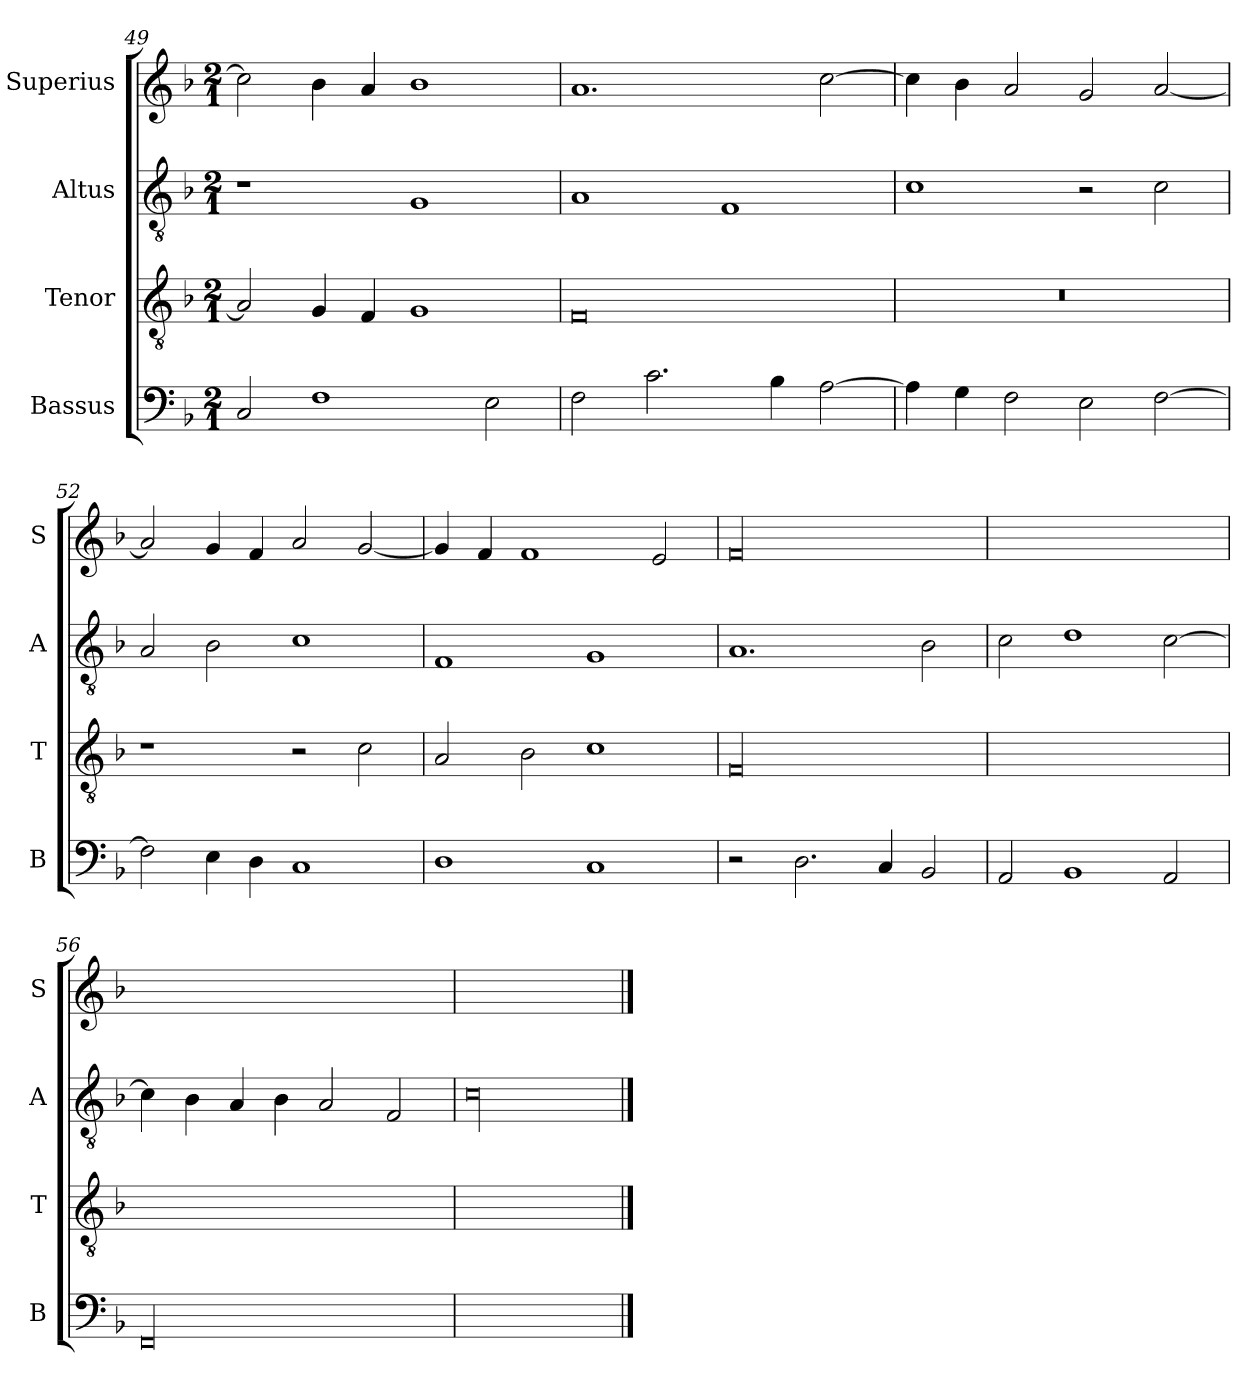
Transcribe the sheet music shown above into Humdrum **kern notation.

**kern	**kern	**kern	**kern
*part4	*part3	*part2	*part1
*staff4	*staff3	*staff2	*staff1
*I"Bassus	*I"Tenor	*I"Altus	*I"Superius
*I'B	*I'T	*I'A	*I'S
*clefF4	*clefGv2	*clefGv2	*clefG2
*k[b-]	*k[b-]	*k[b-]	*k[b-]
*M2/1	*M2/1	*M2/1	*M2/1
=49	=49	=49	=49
2C/	2A/]	1r	2cc\]
1F	4G/	.	4b-\
.	4F/	.	4a/
.	1G	1G	1b-
2E\	.	.	.
=50	=50	=50	=50
2F\	0F	1A	1.a
2.c\	.	.	.
.	.	1F	.
4B-\	.	.	.
[2A\	.	.	[2cc\
=51	=51	=51	=51
4A\]	0r	1c	4cc\]
4G\	.	.	4b-\
2F\	.	.	2a/
2E\	.	2r	2g/
[2F\	.	2c\	[2a/
=52	=52	=52	=52
2F\]	1r	2A/	2a/]
4E\	.	2B-\	4g/
4D\	.	.	4f/
1C	2r	1c	2a/
.	2c\	.	[2g/
=53	=53	=53	=53
1D	2A/	1F	4g/]
.	.	.	4f/
.	2B-\	.	1f
1C	1c	1G	.
.	.	.	2e/
=54	=54	=54	=54
!	!LO:N:vis=00	!	!LO:N:vis=00
2r	0F	1.A	0f
2.D\	.	.	.
4C/	.	.	.
2BB-/	.	2B-\	.
=55	=55	=55	=55
2AA/	0Fyy	2c\	0fyy
1BB-	.	1d	.
2AA/	.	[2c\	.
=56	=56	=56	=56
!LO:N:vis=00	!	!	!
0FF	0Fyy	4c\]	0fyy
.	.	4B-\	.
.	.	4A/	.
.	.	4B-\	.
.	.	2A/	.
.	.	2F/	.
=57	=57	=57	=57
!	!	!LO:N:vis=00	!
0FFyy	0Fyy	0c	0fyy
==	==	==	==
*-	*-	*-	*-
